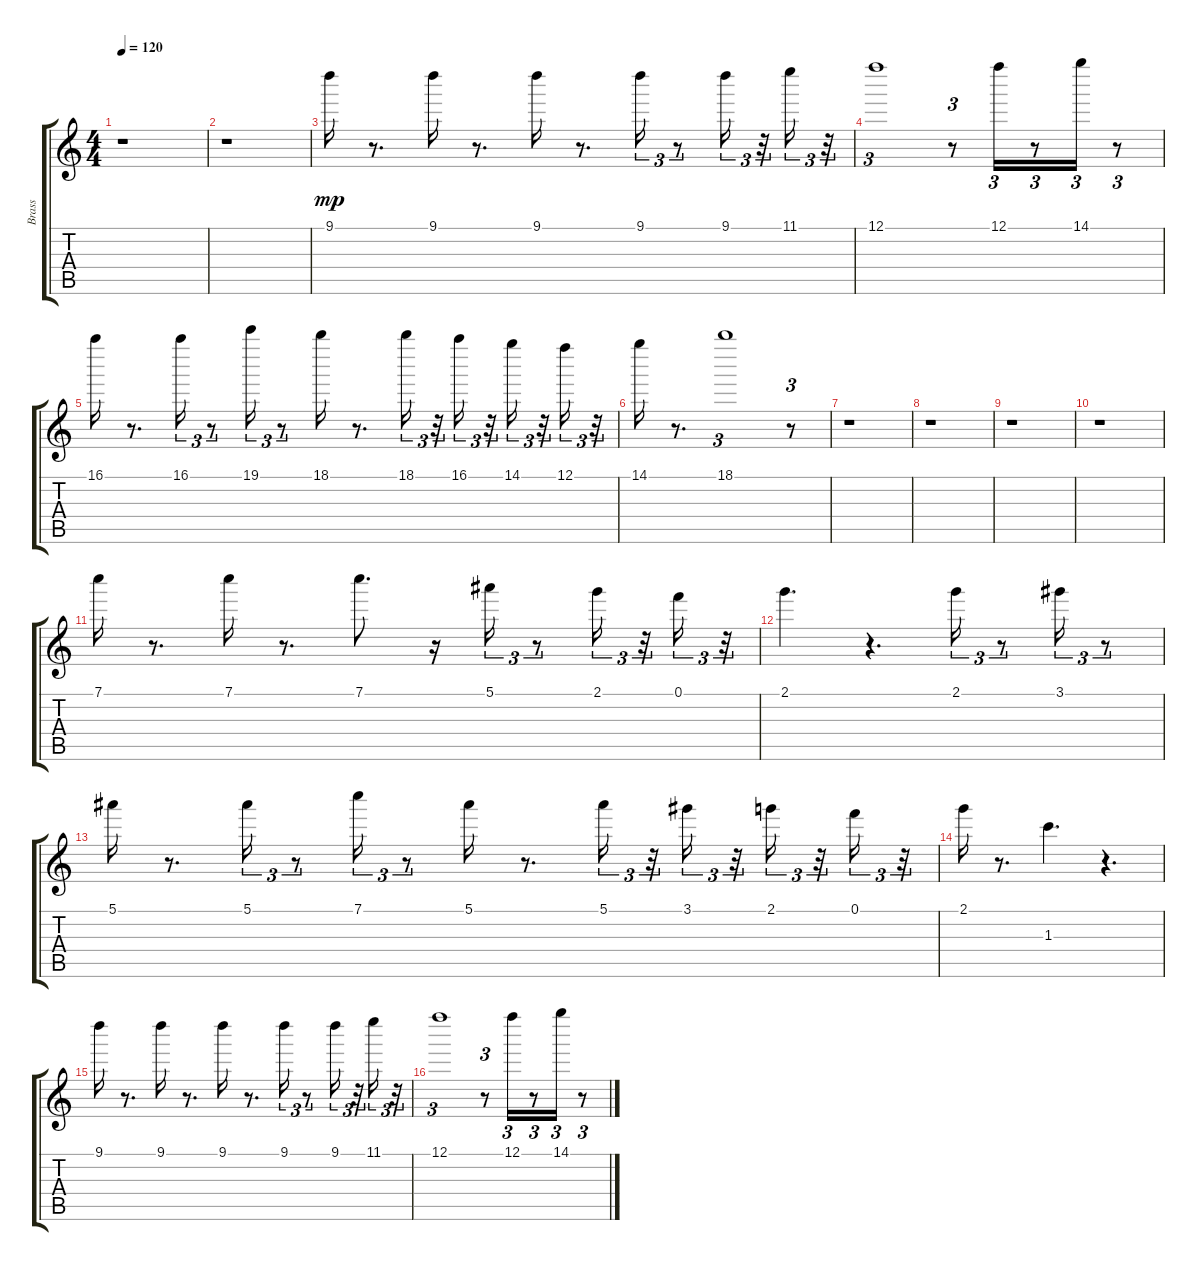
\track ("Brass" "Brass") {instrument lead8bassandlead}
\staff {score tabs}
\tuning (F6 D6 B5 Ab5 F5 D5) {hide}
\ts (4 4)
\tempo 120
\clef g2
\ks c
r.1{dy mp} |
r.1 |
9.1.16 r.8{d} 9.1.16 r.8{d} 9.1.16 r.8{d} 9.1.16{tu (3 2)} r.8{tu (3 2)} 9.1.16{tu (3 2)} r.32{tu (3 2)} 11.1.16{tu (3 2)} r.32{tu (3 2)} |
12.1.1{tu (3 2)} r.8{tu (3 2)} 12.1.16{tu (3 2)} r.8{tu (3 2)} 14.1.16{tu (3 2)} r.8{tu (3 2)} |
16.1.16 r.8{d} 16.1.16{tu (3 2)} r.8{tu (3 2)} 19.1.16{tu (3 2)} r.8{tu (3 2)} 18.1.16 r.8{d} 18.1.16{tu (3 2)} r.32{tu (3 2)} 16.1.16{tu (3 2)} r.32{tu (3 2)} 14.1.16{tu (3 2)} r.32{tu (3 2)} 12.1.16{tu (3 2)} r.32{tu (3 2)} |
14.1.16 r.8{d} 18.1.1{tu (3 2)} r.8{tu (3 2)} |
r.1 |
r.1 |
r.1 |
r.1 |
7.1.16 r.8{d} 7.1.16 r.8{d} 7.1.8{d} r.16 5.1.16{tu (3 2)} r.8{tu (3 2)} 2.1.16{tu (3 2)} r.32{tu (3 2)} 0.1.16{tu (3 2)} r.32{tu (3 2)} |
2.1.4{d} r.4{d} 2.1.16{tu (3 2)} r.8{tu (3 2)} 3.1.16{tu (3 2)} r.8{tu (3 2)} |
5.1.16 r.8{d} 5.1.16{tu (3 2)} r.8{tu (3 2)} 7.1.16{tu (3 2)} r.8{tu (3 2)} 5.1.16 r.8{d} 5.1.16{tu (3 2)} r.32{tu (3 2)} 3.1.16{tu (3 2)} r.32{tu (3 2)} 2.1.16{tu (3 2)} r.32{tu (3 2)} 0.1.16{tu (3 2)} r.32{tu (3 2)} |
2.1.16 r.8{d} 1.3.4{d} r.4{d} |
9.1.16 r.8{d} 9.1.16 r.8{d} 9.1.16 r.8{d} 9.1.16{tu (3 2)} r.8{tu (3 2)} 9.1.16{tu (3 2)} r.32{tu (3 2)} 11.1.16{tu (3 2)} r.32{tu (3 2)} |
12.1.1{tu (3 2)} r.8{tu (3 2)} 12.1.16{tu (3 2)} r.8{tu (3 2)} 14.1.16{tu (3 2)} r.8{tu (3 2)}
